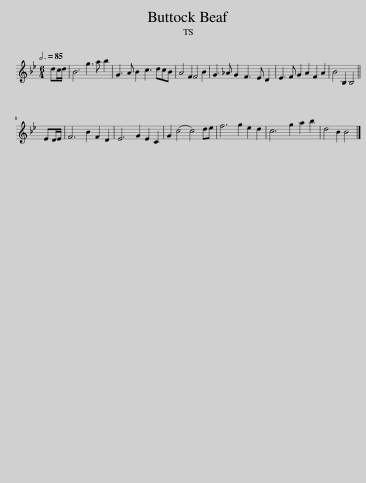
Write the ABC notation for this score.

X:1
L:1/8
Q:3/4=85
M:6/4
I:linebreak $
K:Gmin
V:1 treble
V:1
 dc/d/ | B6 g3 a b2 | G3 A B2 c3 dcB | A4 F2 F4 B2 | G3 _A G2 F3 E D2 | %5
 E3 F G2 A2 F2 A2 | B4 B,2 B,4 ||$ ED/E/ | F6 B2 F2 D2 | E6 G2 E2 C2 | %10
 G2 (c4 c4) de | f6 g2 e2 d2 | c6 g2 a2 b2 | d4 B2 B4 |] %14
